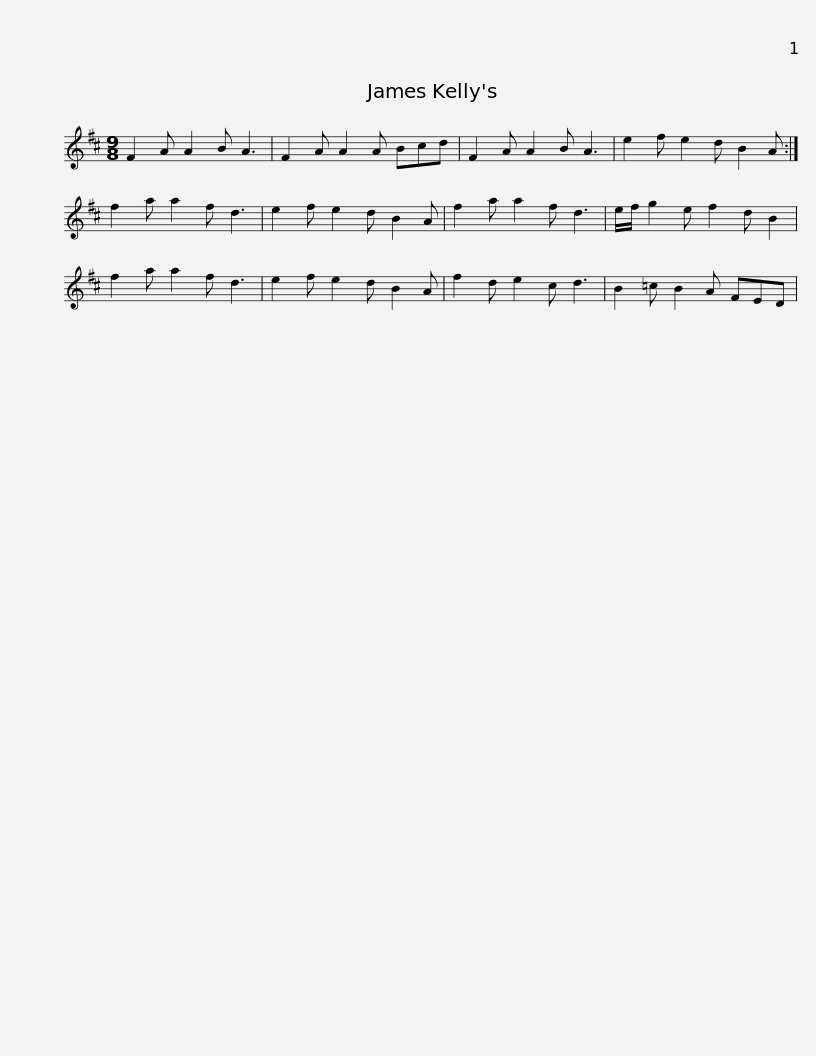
X:1
L:1/8
M:9/8
I:linebreak $
K:D
V:1 treble
V:1
 F2 A A2 B A3 | F2 A A2 A Bcd | F2 A A2 B A3 | e2 f e2 d B2 A :| f2 a a2 f d3 | %5
 e2 f e2 d B2 A |$ f2 a a2 f d3 | e/f/ g2 e f2 d B2 | f2 a a2 f d3 | e2 f e2 d B2 A | %10
 f2 d e2 c d3 | B2 =c B2 A FED | %12
